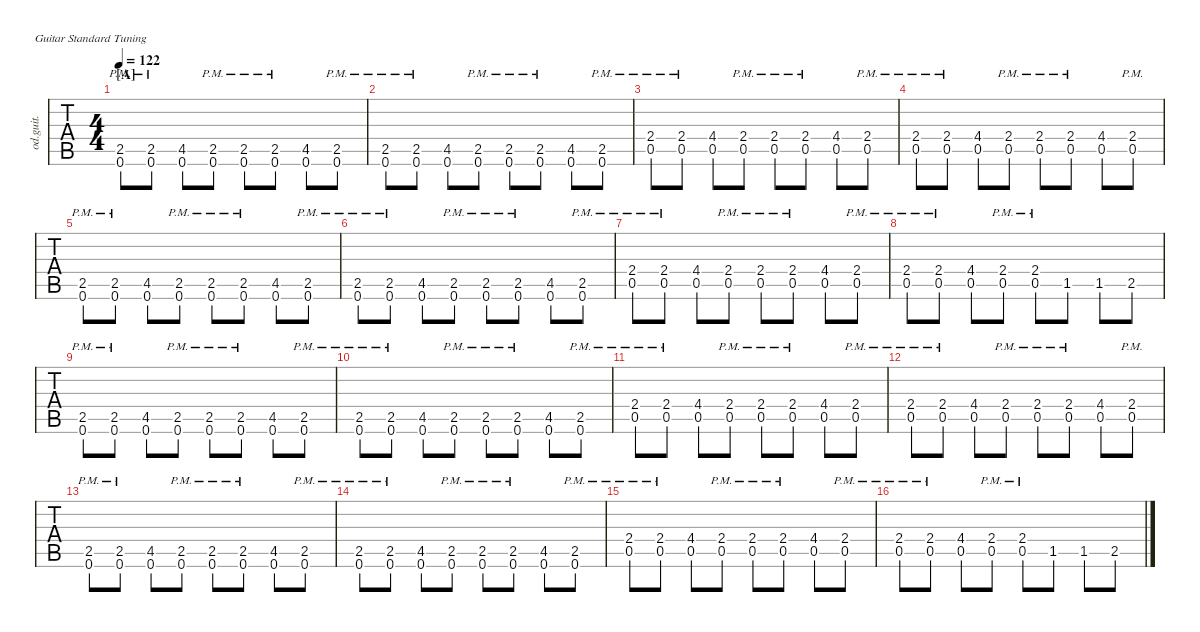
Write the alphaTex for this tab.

\defaultSystemsLayout 4
\hideDynamics
\bracketExtendMode nobrackets
\track ("1st guitar" "od.guit.") {defaultSystemsLayout 4 instrument overdrivenguitar}
\staff {tabs}
\tuning (E4 B3 G3 D3 A2 E2)
\ts (4 4)
\section ("A" "")
\tempo 122
\clef g2
\ks c
(2.5{pm} 0.6{pm}).8{dy mf} (2.5{pm} 0.6{pm}).8 (4.5{acc #} 0.6).8 (2.5{pm} 0.6{pm}).8 (2.5{pm} 0.6{pm}).8 (2.5{pm} 0.6{pm}).8 (4.5{acc #} 0.6).8 (2.5{pm} 0.6{pm}).8 |
(2.5{pm} 0.6{pm}).8 (2.5{pm} 0.6{pm}).8 (4.5{acc #} 0.6).8 (2.5{pm} 0.6{pm}).8 (2.5{pm} 0.6{pm}).8 (2.5{pm} 0.6{pm}).8 (4.5{acc #} 0.6).8 (2.5{pm} 0.6{pm}).8 |
(2.4{pm} 0.5{pm}).8 (2.4{pm} 0.5{pm}).8 (4.4{acc #} 0.5).8 (2.4{pm} 0.5{pm}).8 (2.4{pm} 0.5{pm}).8 (2.4{pm} 0.5{pm}).8 (4.4{acc #} 0.5).8 (2.4{pm} 0.5{pm}).8 |
(2.4{pm} 0.5{pm}).8 (2.4{pm} 0.5{pm}).8 (4.4{acc #} 0.5).8 (2.4{pm} 0.5{pm}).8 (2.4{pm} 0.5{pm}).8 (2.4{pm} 0.5{pm}).8 (4.4{acc #} 0.5).8 (2.4{pm} 0.5{pm}).8 |
\section ("" "")
(2.5{pm} 0.6{pm}).8 (2.5{pm} 0.6{pm}).8 (4.5{acc #} 0.6).8 (2.5{pm} 0.6{pm}).8 (2.5{pm} 0.6{pm}).8 (2.5{pm} 0.6{pm}).8 (4.5{acc #} 0.6).8 (2.5{pm} 0.6{pm}).8 |
(2.5{pm} 0.6{pm}).8 (2.5{pm} 0.6{pm}).8 (4.5{acc #} 0.6).8 (2.5{pm} 0.6{pm}).8 (2.5{pm} 0.6{pm}).8 (2.5{pm} 0.6{pm}).8 (4.5{acc #} 0.6).8 (2.5{pm} 0.6{pm}).8 |
(2.4{pm} 0.5{pm}).8 (2.4{pm} 0.5{pm}).8 (4.4{acc #} 0.5).8 (2.4{pm} 0.5{pm}).8 (2.4{pm} 0.5{pm}).8 (2.4{pm} 0.5{pm}).8 (4.4{acc #} 0.5).8 (2.4{pm} 0.5{pm}).8 |
(2.4{pm} 0.5{pm}).8 (2.4{pm} 0.5{pm}).8 (4.4{acc #} 0.5).8 (2.4{pm} 0.5{pm}).8 (2.4{pm} 0.5{pm}).8 1.5{acc #}.8 1.5{acc #}.8 2.5.8 |
(2.5{pm} 0.6{pm}).8 (2.5{pm} 0.6{pm}).8 (4.5{acc #} 0.6).8 (2.5{pm} 0.6{pm}).8 (2.5{pm} 0.6{pm}).8 (2.5{pm} 0.6{pm}).8 (4.5{acc #} 0.6).8 (2.5{pm} 0.6{pm}).8 |
(2.5{pm} 0.6{pm}).8 (2.5{pm} 0.6{pm}).8 (4.5{acc #} 0.6).8 (2.5{pm} 0.6{pm}).8 (2.5{pm} 0.6{pm}).8 (2.5{pm} 0.6{pm}).8 (4.5{acc #} 0.6).8 (2.5{pm} 0.6{pm}).8 |
(2.4{pm} 0.5{pm}).8 (2.4{pm} 0.5{pm}).8 (4.4{acc #} 0.5).8 (2.4{pm} 0.5{pm}).8 (2.4{pm} 0.5{pm}).8 (2.4{pm} 0.5{pm}).8 (4.4{acc #} 0.5).8 (2.4{pm} 0.5{pm}).8 |
(2.4{pm} 0.5{pm}).8 (2.4{pm} 0.5{pm}).8 (4.4{acc #} 0.5).8 (2.4{pm} 0.5{pm}).8 (2.4{pm} 0.5{pm}).8 (2.4{pm} 0.5{pm}).8 (4.4{acc #} 0.5).8 (2.4{pm} 0.5{pm}).8 |
(2.5{pm} 0.6{pm}).8 (2.5{pm} 0.6{pm}).8 (4.5{acc #} 0.6).8 (2.5{pm} 0.6{pm}).8 (2.5{pm} 0.6{pm}).8 (2.5{pm} 0.6{pm}).8 (4.5{acc #} 0.6).8 (2.5{pm} 0.6{pm}).8 |
(2.5{pm} 0.6{pm}).8 (2.5{pm} 0.6{pm}).8 (4.5{acc #} 0.6).8 (2.5{pm} 0.6{pm}).8 (2.5{pm} 0.6{pm}).8 (2.5{pm} 0.6{pm}).8 (4.5{acc #} 0.6).8 (2.5{pm} 0.6{pm}).8 |
(2.4{pm} 0.5{pm}).8 (2.4{pm} 0.5{pm}).8 (4.4{acc #} 0.5).8 (2.4{pm} 0.5{pm}).8 (2.4{pm} 0.5{pm}).8 (2.4{pm} 0.5{pm}).8 (4.4{acc #} 0.5).8 (2.4{pm} 0.5{pm}).8 |
(2.4{pm} 0.5{pm}).8 (2.4{pm} 0.5{pm}).8 (4.4{acc #} 0.5).8 (2.4{pm} 0.5{pm}).8 (2.4{pm} 0.5{pm}).8 1.5{acc #}.8 1.5{acc #}.8 2.5.8
